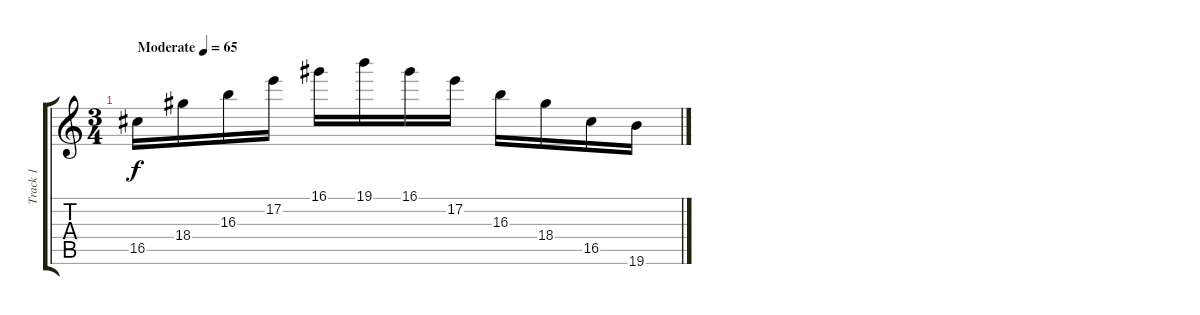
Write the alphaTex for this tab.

\track ("Track 1" "Track 1") {instrument acousticguitarsteel}
\staff {score tabs}
\tuning (E4 B3 G3 D3 A2 E2) {hide}
\ts (3 4)
\tempo (65 "Moderate")
\clef g2
\ks c
16.5.16{dy f instrument acousticguitarsteel} 18.4.16 16.3.16 17.2.16 16.1.16 19.1.16 16.1.16 17.2.16 16.3.16 18.4.16 16.5.16 19.6.16
